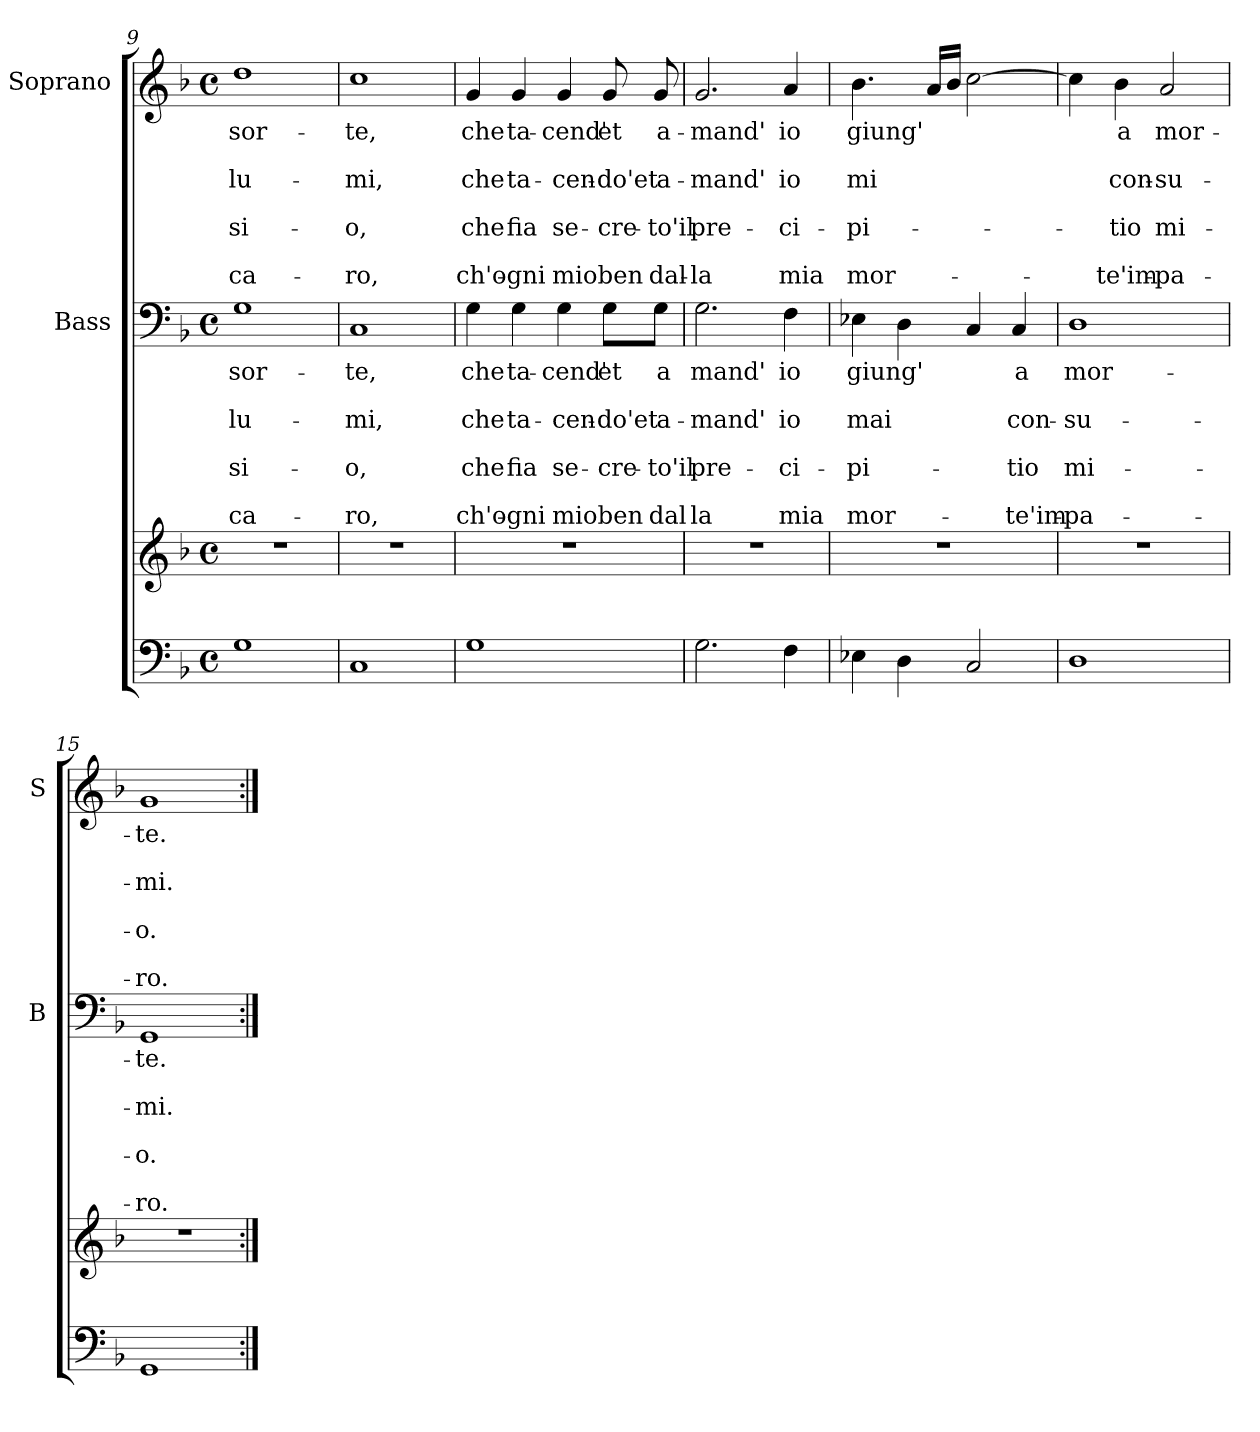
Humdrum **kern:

**kern	**kern	**kern	**text	**text	**text	**text	**text	**text	**text	**kern	**text	**text	**text	**text	**text	**text	**text
*part3	*part3	*part2	*part2	*part2	*part2	*part2	*part2	*part2	*part2	*part1	*part1	*part1	*part1	*part1	*part1	*part1	*part1
*staff4	*staff3	*staff2	*staff2	*staff2	*staff2	*staff2	*staff2	*staff2	*staff2	*staff1	*staff1	*staff1	*staff1	*staff1	*staff1	*staff1	*staff1
*	*	*I"Bass	*	*	*	*	*	*	*	*I"Soprano	*	*	*	*	*	*	*
*	*	*I'B	*	*	*	*	*	*	*	*I'S	*	*	*	*	*	*	*
*clefF4	*clefG2	*clefF4	*	*	*	*	*	*	*	*clefG2	*	*	*	*	*	*	*
*k[b-]	*k[b-]	*k[b-]	*	*	*	*	*	*	*	*k[b-]	*	*	*	*	*	*	*
*F:	*F:	*F:	*	*	*	*	*	*	*	*F:	*	*	*	*	*	*	*
*M4/4	*M4/4	*M4/4	*	*	*	*	*	*	*	*M4/4	*	*	*	*	*	*	*
*met(c)	*met(c)	*met(c)	*	*	*	*	*	*	*	*met(c)	*	*	*	*	*	*	*
=9	=9	=9	=9	=9	=9	=9	=9	=9	=9	=9	=9	=9	=9	=9	=9	=9	=9
!	!	!	!LO:LY:b	!	!LO:LY:b	!	!LO:LY:b	!	!LO:LY:b	!	!LO:LY:b	!	!LO:LY:b	!	!LO:LY:b	!	!LO:LY:b
1G	1r	1G	sor-	.	lu-	.	-si-	.	ca-	1dd	sor-	.	lu-	.	-si-	.	ca-
=10	=10	=10	=10	=10	=10	=10	=10	=10	=10	=10	=10	=10	=10	=10	=10	=10	=10
!	!	!	!LO:LY:b	!	!LO:LY:b	!	!LO:LY:b	!	!LO:LY:b	!	!LO:LY:b	!	!LO:LY:b	!	!LO:LY:b	!	!LO:LY:b
1C	1r	1C	-te,	.	-mi,	.	-o,	.	-ro,	1cc	-te,	.	-mi,	.	-o,	.	-ro,
=11	=11	=11	=11	=11	=11	=11	=11	=11	=11	=11	=11	=11	=11	=11	=11	=11	=11
!	!	!	!LO:LY:b	!	!LO:LY:b	!	!LO:LY:b	!	!LO:LY:b	!	!LO:LY:b	!	!LO:LY:b	!	!LO:LY:b	!	!LO:LY:b
1G	1r	4G\	che	.	che	.	che	.	ch'o-	4g/	che	.	che	.	che	.	ch'o-
!	!	!	!LO:LY:b	!	!LO:LY:b	!	!LO:LY:b	!	!LO:LY:b	!	!LO:LY:b	!	!LO:LY:b	!	!LO:LY:b	!	!LO:LY:b
.	.	4G\	ta-	.	ta-	.	fia	.	-gni	4g/	ta-	.	ta-	.	fia	.	-gni
!	!	!	!LO:LY:b	!	!LO:LY:b	!	!LO:LY:b	!	!LO:LY:b	!	!LO:LY:b	!	!LO:LY:b	!	!LO:LY:b	!	!LO:LY:b
.	.	4G\	-cend'	.	-cen-	.	se-	.	mio	4g/	-cend'	.	-cen-	.	se-	.	mio
!	!	!	!LO:LY:b	!	!LO:LY:b	!	!LO:LY:b	!	!LO:LY:b	!	!LO:LY:b	!	!LO:LY:b	!	!LO:LY:b	!	!LO:LY:b
.	.	8G\L	et	.	-do'et	.	-cre-	.	ben	8g/	et	.	-do'et	.	-cre-	.	ben
!	!	!	!LO:LY:b	!	!LO:LY:b	!	!LO:LY:b	!	!LO:LY:b	!	!LO:LY:b	!	!LO:LY:b	!	!LO:LY:b	!	!LO:LY:b
.	.	8G\J	a	.	a-	.	-to'il	.	dal	8g/	a-	.	a-	.	-to'il	.	dal-
!!LO:LB:g=z
=12	=12	=12	=12	=12	=12	=12	=12	=12	=12	=12	=12	=12	=12	=12	=12	=12	=12
!	!	!	!LO:LY:b	!	!LO:LY:b	!	!LO:LY:b	!	!LO:LY:b	!	!LO:LY:b	!	!LO:LY:b	!	!LO:LY:b	!	!LO:LY:b
2.G\	1r	2.G\	mand'	.	-mand'	.	pre-	.	la	2.g/	-mand'	.	-mand'	.	pre-	.	-la
!	!	!	!LO:LY:b	!	!LO:LY:b	!	!LO:LY:b	!	!LO:LY:b	!	!LO:LY:b	!	!LO:LY:b	!	!LO:LY:b	!	!LO:LY:b
4F\	.	4F\	io	.	io	.	-ci-	.	mia	4a/	io	.	io	.	-ci-	.	mia
=13	=13	=13	=13	=13	=13	=13	=13	=13	=13	=13	=13	=13	=13	=13	=13	=13	=13
!	!	!	!LO:LY:b	!	!LO:LY:b	!	!LO:LY:b	!	!LO:LY:b	!	!LO:LY:b	!	!LO:LY:b	!	!LO:LY:b	!	!LO:LY:b
4E-X\	1r	4E-X\	giung'	.	mai	.	-pi-	.	mor-	4.b-\	giung'	.	mi	.	-pi-	.	mor-
4D\	.	4D\	.	.	.	.	.	.	.	.	.	.	.	.	.	.	.
.	.	.	.	.	.	.	.	.	.	16a/LL	.	.	.	.	.	.	.
.	.	.	.	.	.	.	.	.	.	16b-/JJ	.	.	.	.	.	.	.
2C/	.	4C/	.	.	.	.	.	.	.	[2cc\	.	.	.	.	.	.	.
!	!	!	!LO:LY:b	!	!LO:LY:b	!	!LO:LY:b	!	!LO:LY:b	!	!	!	!	!	!	!	!
.	.	4C/	a	.	con-	.	-tio	.	-te'im-	.	.	.	.	.	.	.	.
=14	=14	=14	=14	=14	=14	=14	=14	=14	=14	=14	=14	=14	=14	=14	=14	=14	=14
!	!	!	!LO:LY:b	!	!LO:LY:b	!	!LO:LY:b	!	!LO:LY:b	!	!	!	!	!	!	!	!
1D	1r	1D	mor-	.	-su-	.	mi-	.	-pa-	4cc\]	.	.	.	.	.	.	.
!	!	!	!	!	!	!	!	!	!	!	!LO:LY:b	!	!LO:LY:b	!	!LO:LY:b	!	!LO:LY:b
.	.	.	.	.	.	.	.	.	.	4b-\	a	.	con-	.	-tio	.	-te'im-
!	!	!	!	!	!	!	!	!	!	!	!LO:LY:b	!	!LO:LY:b	!	!LO:LY:b	!	!LO:LY:b
.	.	.	.	.	.	.	.	.	.	2a/	mor-	.	-su-	.	mi-	.	-pa-
=15	=15	=15	=15	=15	=15	=15	=15	=15	=15	=15	=15	=15	=15	=15	=15	=15	=15
!	!	!	!LO:LY:b	!	!LO:LY:b	!	!LO:LY:b	!	!LO:LY:b	!	!LO:LY:b	!	!LO:LY:b	!	!LO:LY:b	!	!LO:LY:b
1GG	1r	1GG	-te.	.	-mi.	.	-o.	.	-ro.	1g	-te.	.	-mi.	.	-o.	.	-ro.
=:|!	=:|!	=:|!	=:|!	=:|!	=:|!	=:|!	=:|!	=:|!	=:|!	=:|!	=:|!	=:|!	=:|!	=:|!	=:|!	=:|!	=:|!
*-	*-	*-	*-	*-	*-	*-	*-	*-	*-	*-	*-	*-	*-	*-	*-	*-	*-
